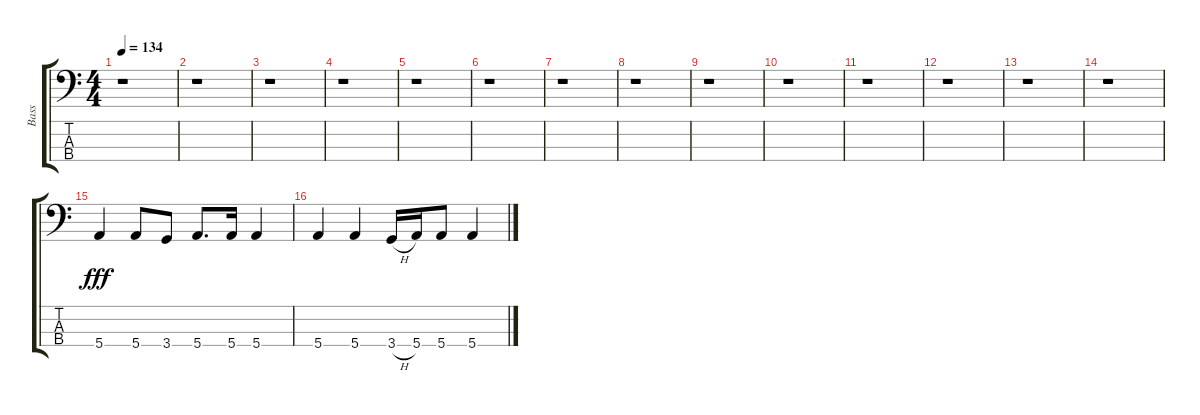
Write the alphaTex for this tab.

\track ("Bass" "Bass") {instrument electricbassfinger}
\staff {score tabs}
\tuning (G2 D2 A1 E1) {hide}
\ts (4 4)
\tempo 134
\clef f4
\ks c
r.1{dy fff instrument electricbassfinger} |
r.1 |
r.1 |
r.1 |
r.1 |
r.1 |
r.1 |
r.1 |
r.1 |
r.1 |
r.1 |
r.1 |
r.1 |
r.1 |
5.4.4 5.4.8 3.4.8 5.4.8{d} 5.4.16 5.4.4 |
5.4.4 5.4.4 3.4{h}.16 5.4.16 5.4.8 5.4.4
